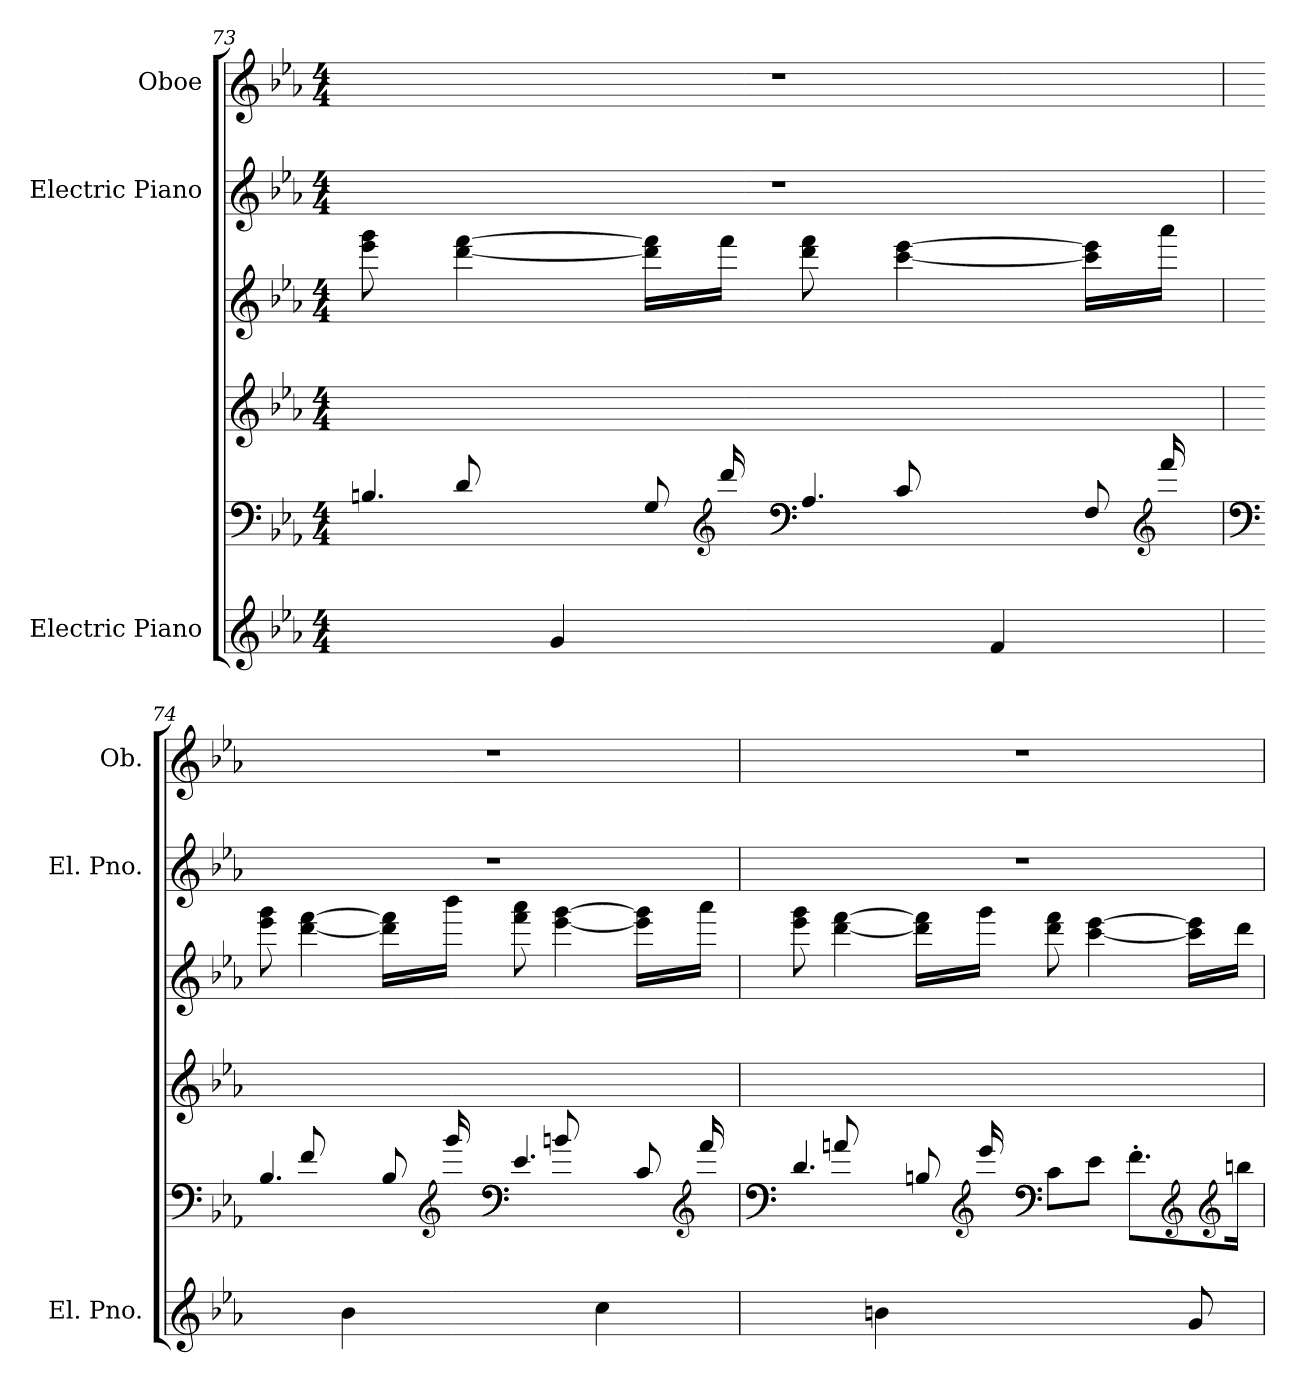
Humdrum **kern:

**kern	**kern	**kern	**kern	**kern	**kern
*part3	*part3	*part3	*part3	*part2	*part1
*staff6	*staff5	*staff4	*staff3	*staff2	*staff1
*I"Electric Piano	*	*	*	*I"Electric Piano	*I"Oboe
*I'El. Pno.	*	*	*	*I'El. Pno.	*I'Ob.
*clefG2	*clefF4	*clefG2	*clefG2	*clefG2	*clefG2
*k[b-e-a-]	*k[b-e-a-]	*k[b-e-a-]	*k[b-e-a-]	*k[b-e-a-]	*k[b-e-a-]
*M4/4	*M4/4	*M4/4	*M4/4	*M4/4	*M4/4
=73	=73	=73	=73	=73	=73
*	*^	*	*	*	*
4ryy	4.Bn/	8ryy	1ryy	8eee-\ 8ggg\	1r	1r
.	.	8d/	.	[4ddd\ [4fff\	.	.
4g/	.	8ryy	.	.	.	.
.	8G/	16ryy	.	16ddd\] 16fff\]LL	.	.
*	*clefG2	*	*	*	*	*
.	.	16ddd/	.	16fff\JJ	.	.
*	*clefF4	*	*	*	*	*
4ryy	4.A-/	8ryy	.	8ddd\ 8fff\	.	.
.	.	8c/	.	[4ccc\ [4eee-\	.	.
4f/	.	8ryy	.	.	.	.
.	8F/	16ryy	.	16ccc\] 16eee-\]LL	.	.
*	*clefG2	*	*	*	*	*
.	.	16fff/	.	16aaa-\JJ	.	.
=74	=74	=74	=74	=74	=74	=74
*	*clefF4	*	*	*	*	*
4ryy	4.B-/	8ryy	1ryy	8eee-\ 8ggg\	1r	1r
.	.	8f/	.	[4ddd\ [4fff\	.	.
4b-\	.	8ryy	.	.	.	.
.	8B-/	16ryy	.	16ddd\] 16fff\]LL	.	.
*	*clefG2	*	*	*	*	*
.	.	16ggg/	.	16bbb-\JJ	.	.
*	*clefF4	*	*	*	*	*
4ryy	4.e-/	8ryy	.	8fff\ 8aaa-\	.	.
.	.	8bn/	.	[4eee-\ [4ggg\	.	.
4cc\	.	8ryy	.	.	.	.
.	8c/	16ryy	.	16eee-\] 16ggg\]LL	.	.
*	*clefG2	*	*	*	*	*
.	.	16fff/	.	16aaa-\JJ	.	.
!!LO:PB:g=z
=75	=75	=75	=75	=75	=75	=75
*	*clefF4	*	*	*	*	*
4ryy	4.d/	8ryy	1ryy	8eee-\ 8ggg\	1r	1r
.	.	8an/	.	[4ddd\ [4fff\	.	.
4bn\	.	8ryy	.	.	.	.
.	8Bn/	16ryy	.	16ddd\] 16fff\]LL	.	.
*	*clefG2	*	*	*	*	*
.	.	16eee-/	.	16ggg\JJ	.	.
*	*clefF4	*	*	*	*	*
4ryy	2ryy	8c\L	.	8ddd\ 8fff\	.	.
.	.	8e-\J	.	[4ccc\ [4eee-\	.	.
8ryy	.	8.f'\L	.	.	.	.
*	*clefG2	*	*	*	*	*
8g/	.	.	.	16ccc\] 16eee-\]LL	.	.
.	.	16bbn\Jk	.	16ddd\JJ	.	.
*	*v	*v	*	*	*	*
=	=	=	=	=	=
*-	*-	*-	*-	*-	*-
